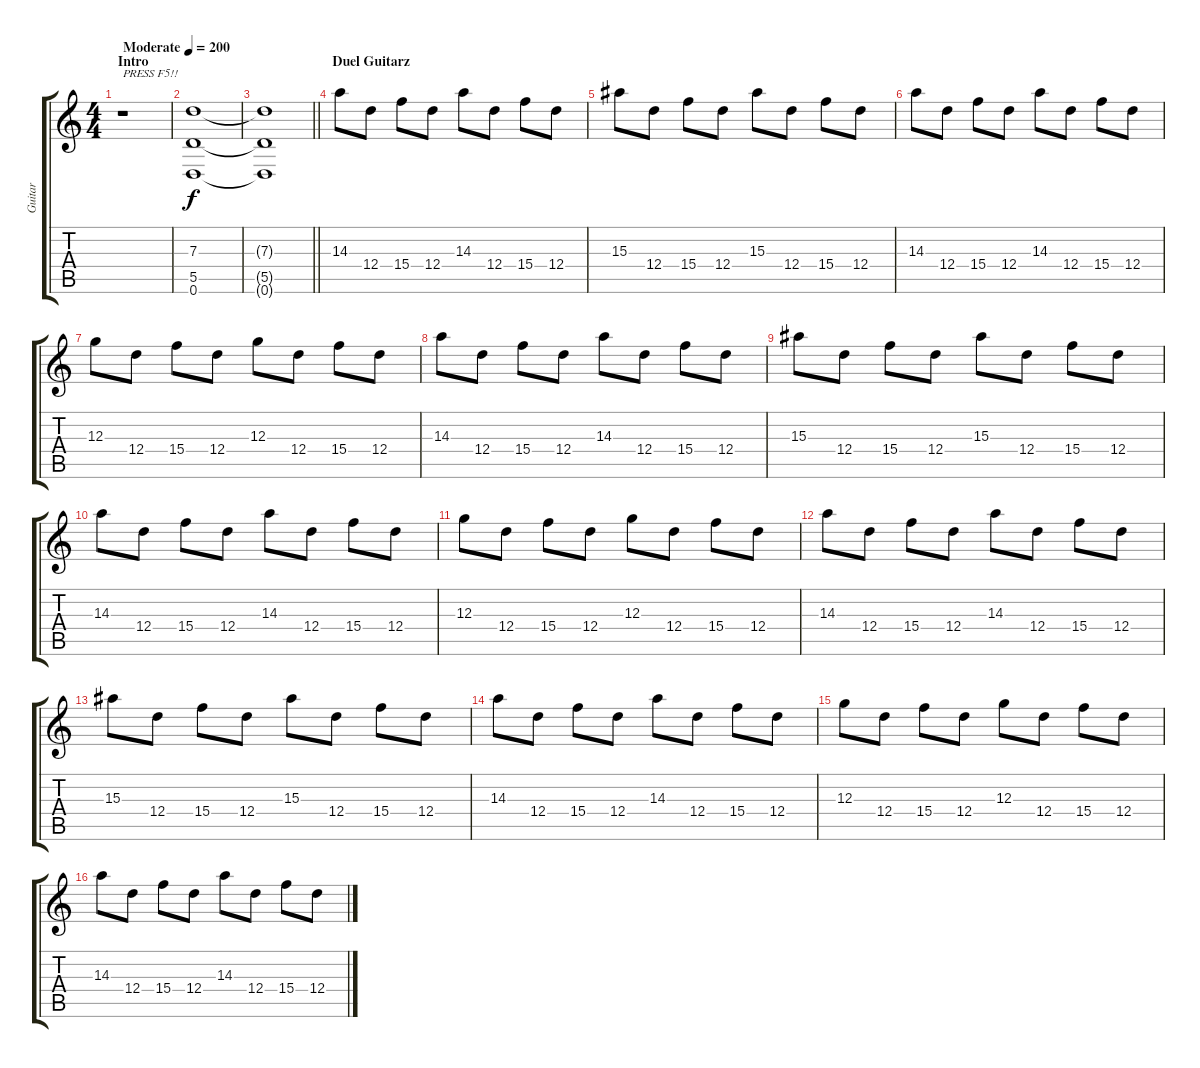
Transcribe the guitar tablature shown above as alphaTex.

\track ("Guitar" "Guitar") {instrument distortionguitar}
\staff {score tabs}
\tuning (E4 B3 G3 D3 A2 D2) {hide}
\ts (4 4)
\section ("" "Intro")
\tempo (200 "Moderate")
\clef g2
\ks c
r.1{txt "PRESS F5!!" dy f instrument distortionguitar} |
(7.3 5.5 0.6).1 |
\barLineRight lightlight
(7.3{t} 5.5{t} 0.6{t}).1 |
\section ("" "Duel Guitarz")
14.3.8 12.4.8 15.4.8 12.4.8 14.3.8 12.4.8 15.4.8 12.4.8 |
15.3.8 12.4.8 15.4.8 12.4.8 15.3.8 12.4.8 15.4.8 12.4.8 |
14.3.8 12.4.8 15.4.8 12.4.8 14.3.8 12.4.8 15.4.8 12.4.8 |
12.3.8 12.4.8 15.4.8 12.4.8 12.3.8 12.4.8 15.4.8 12.4.8 |
14.3.8 12.4.8 15.4.8 12.4.8 14.3.8 12.4.8 15.4.8 12.4.8 |
15.3.8 12.4.8 15.4.8 12.4.8 15.3.8 12.4.8 15.4.8 12.4.8 |
14.3.8 12.4.8 15.4.8 12.4.8 14.3.8 12.4.8 15.4.8 12.4.8 |
12.3.8 12.4.8 15.4.8 12.4.8 12.3.8 12.4.8 15.4.8 12.4.8 |
14.3.8 12.4.8 15.4.8 12.4.8 14.3.8 12.4.8 15.4.8 12.4.8 |
15.3.8 12.4.8 15.4.8 12.4.8 15.3.8 12.4.8 15.4.8 12.4.8 |
14.3.8 12.4.8 15.4.8 12.4.8 14.3.8 12.4.8 15.4.8 12.4.8 |
12.3.8 12.4.8 15.4.8 12.4.8 12.3.8 12.4.8 15.4.8 12.4.8 |
14.3.8 12.4.8 15.4.8 12.4.8 14.3.8 12.4.8 15.4.8 12.4.8
